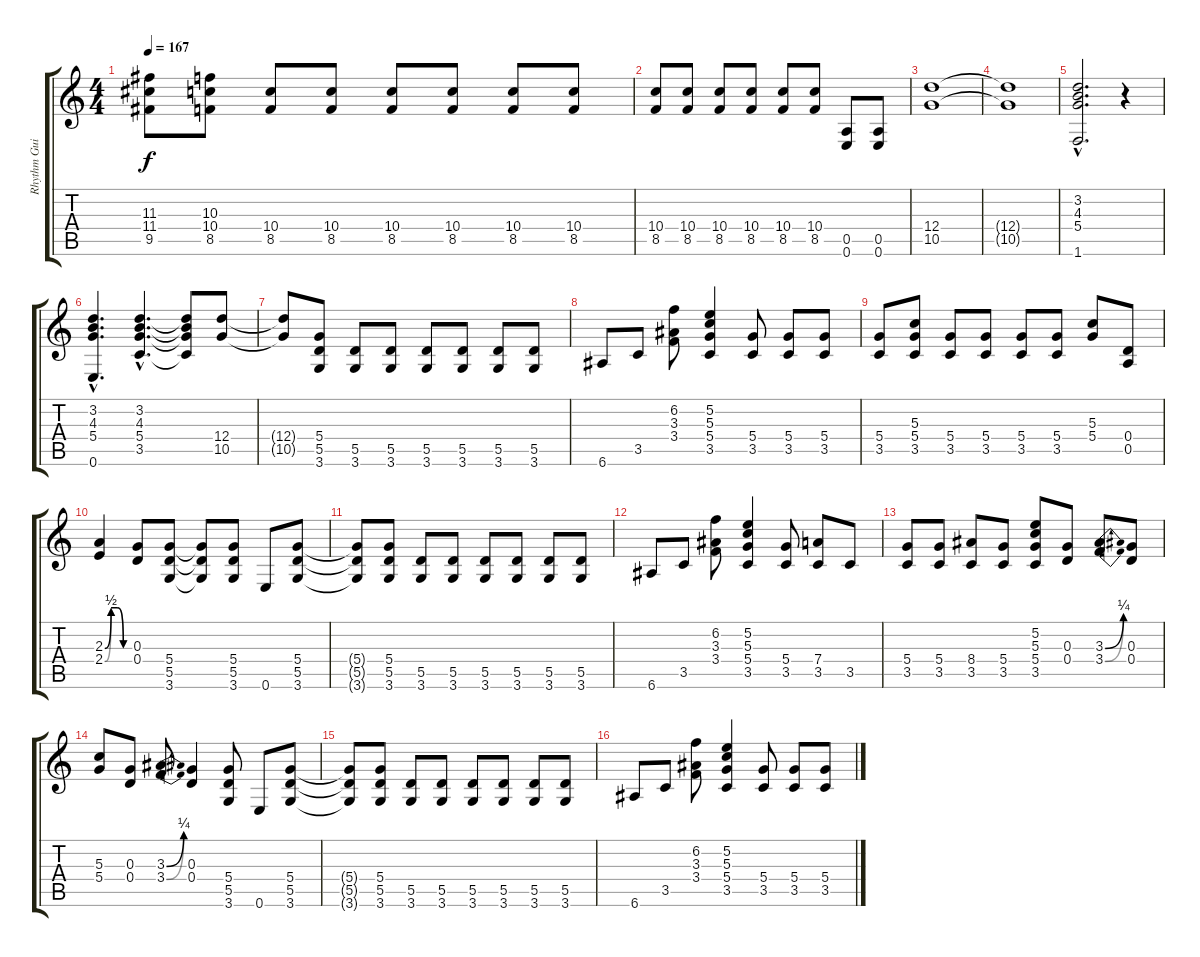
\track ("Rhythm Guitar 1" "Rhythm Gui") {instrument overdrivenguitar}
\staff {score tabs}
\tuning (E4 B3 G3 D3 A2 E2) {hide}
\ts (4 4)
\tempo 167
\clef g2
\ks c
(11.3{t} 11.4{t} 9.5{t}).8{dy f} (10.3 10.4 8.5).8 (10.4 8.5).8 (10.4 8.5).8 (10.4 8.5).8 (10.4 8.5).8 (10.4 8.5).8 (10.4 8.5).8 |
(10.4 8.5).8 (10.4 8.5).8 (10.4 8.5).8 (10.4 8.5).8 (10.4 8.5).8 (10.4 8.5).8 (0.5 0.6).8 (0.5 0.6).8 |
(12.4 10.5).1 |
(12.4{t} 10.5{t}).1 |
(3.2{hac} 4.3{hac} 5.4{hac} 1.6{hac}).2{d} r.4 |
(3.2{hac} 4.3{hac} 5.4{hac} 0.6{hac}).4{d} (3.2{hac} 4.3{hac} 5.4{hac} 3.5{hac}).4{d} (3.2{t} 4.3{t} 5.4{t} 3.5{t}).8 (12.4 10.5).8 |
(12.4{t} 10.5{t}).8 (5.4 5.5 3.6).8 (5.5 3.6).8 (5.5 3.6).8 (5.5 3.6).8 (5.5 3.6).8 (5.5 3.6).8 (5.5 3.6).8 |
6.6.8 3.5.8 (6.2 3.3 3.4).8 (5.2 5.3 5.4 3.5).4 (5.4 3.5).8 (5.4 3.5).8 (5.4 3.5).8 |
(5.4 3.5).8 (5.3 5.4 3.5).8 (5.4 3.5).8 (5.4 3.5).8 (5.4 3.5).8 (5.4 3.5).8 (5.3 5.4).8 (0.4 0.5).8 |
(2.3{be (custom 0 0 15 2 30 2 45 0 60 0)} 2.4{be (custom 0 0 15 2 30 2 45 0 60 0)}).4 (0.3 0.4).8 (5.4 5.5 3.6).8 (5.4{t} 5.5{t} 3.6{t}).8 (5.4 5.5 3.6).8 0.6.8 (5.4 5.5 3.6).8 |
(5.4{t} 5.5{t} 3.6{t}).8 (5.4 5.5 3.6).8 (5.5 3.6).8 (5.5 3.6).8 (5.5 3.6).8 (5.5 3.6).8 (5.5 3.6).8 (5.5 3.6).8 |
6.6.8 3.5.8 (6.2 3.3 3.4).8 (5.2 5.3 5.4 3.5).4 (5.4 3.5).8 (7.4 3.5).8 3.5.8 |
(5.4 3.5).8 (5.4 3.5).8 (8.4 3.5).8 (5.4 3.5).8 (5.2 5.3 5.4 3.5).8 (0.3 0.4).8 (3.3{be (bend 0 0 60 1)} 3.4{be (bend 0 0 60 1)}).8 (0.3 0.4).8 |
(5.3 5.4).8 (0.3 0.4).8 (3.3{be (bend 0 0 60 1)} 3.4{be (bend 0 0 60 1)}).8 (0.3 0.4).4 (5.4 5.5 3.6).8 0.6.8 (5.4 5.5 3.6).8 |
(5.4{t} 5.5{t} 3.6{t}).8 (5.4 5.5 3.6).8 (5.5 3.6).8 (5.5 3.6).8 (5.5 3.6).8 (5.5 3.6).8 (5.5 3.6).8 (5.5 3.6).8 |
6.6.8 3.5.8 (6.2 3.3 3.4).8 (5.2 5.3 5.4 3.5).4 (5.4 3.5).8 (5.4 3.5).8 (5.4 3.5).8
